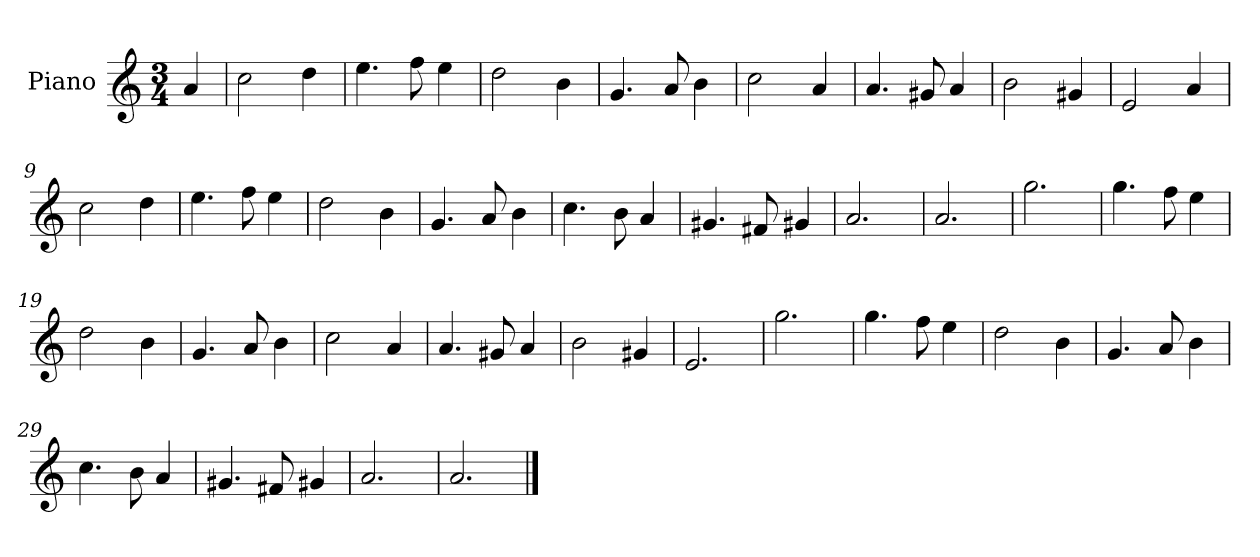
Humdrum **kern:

**kern
*part1
*staff1
*I"Piano
*I'Pno.
*clefG2
*k[]
*M3/4
=
4a/
=1
2cc\
4dd\
=2
4.ee\
8ff\
4ee\
=3
2dd\
4b\
=4
4.g/
8a/
4b\
=5
2cc\
4a/
=6
4.a/
8g#X/
4a/
=7
2b\
4g#X/
=8
2e/
4a/
!!LO:LB:g=z
=9
2cc\
4dd\
=10
4.ee\
8ff\
4ee\
=11
2dd\
4b\
=12
4.g/
8a/
4b\
=13
4.cc\
8b\
4a/
=14
4.g#X/
8f#X/
4g#X/
=15
2.a/
=16
2.a/
!!LO:LB:g=z
=17
2.gg\
=18
4.gg\
8ff\
4ee\
=19
2dd\
4b\
=20
4.g/
8a/
4b\
=21
2cc\
4a/
=22
4.a/
8g#X/
4a/
=23
2b\
4g#X/
=24
2.e/
=25
2.gg\
!!LO:LB:g=z
=26
4.gg\
8ff\
4ee\
=27
2dd\
4b\
=28
4.g/
8a/
4b\
=29
4.cc\
8b\
4a/
=30
4.g#X/
8f#X/
4g#X/
=31
2.a/
=32
2.a/
==
*-
